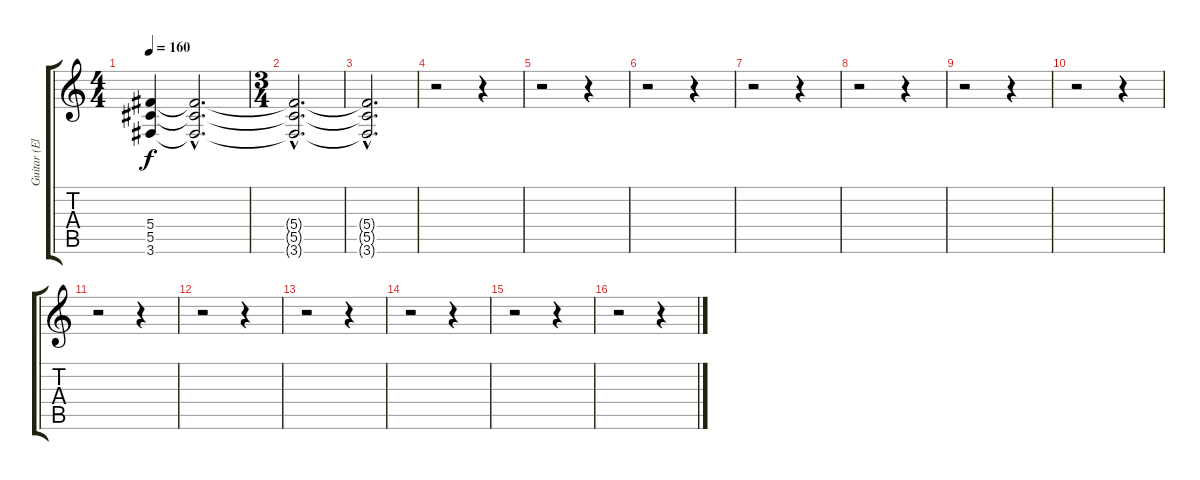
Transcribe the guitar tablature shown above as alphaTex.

\track ("Guitar (Electric)" "Guitar (El") {instrument distortionguitar}
\staff {score tabs}
\tuning (Eb4 Bb3 Gb3 Db3 Ab2 Eb2) {hide}
\ts (4 4)
\tempo 160
\clef g2
\ks c
(5.4{t} 5.5{t} 3.6{t}).4{dy f} (5.4{hac t} 5.5{hac t} 3.6{hac t}).2{d} |
\ts (3 4)
(5.4{hac t} 5.5{hac t} 3.6{hac t}).2{d} |
(5.4{hac t} 5.5{hac t} 3.6{hac t}).2{d} |
r.2 r.4 |
r.2 r.4 |
r.2 r.4 |
r.2 r.4 |
r.2 r.4 |
r.2 r.4 |
r.2 r.4 |
r.2 r.4 |
r.2 r.4 |
r.2 r.4 |
r.2 r.4 |
r.2 r.4 |
r.2 r.4
